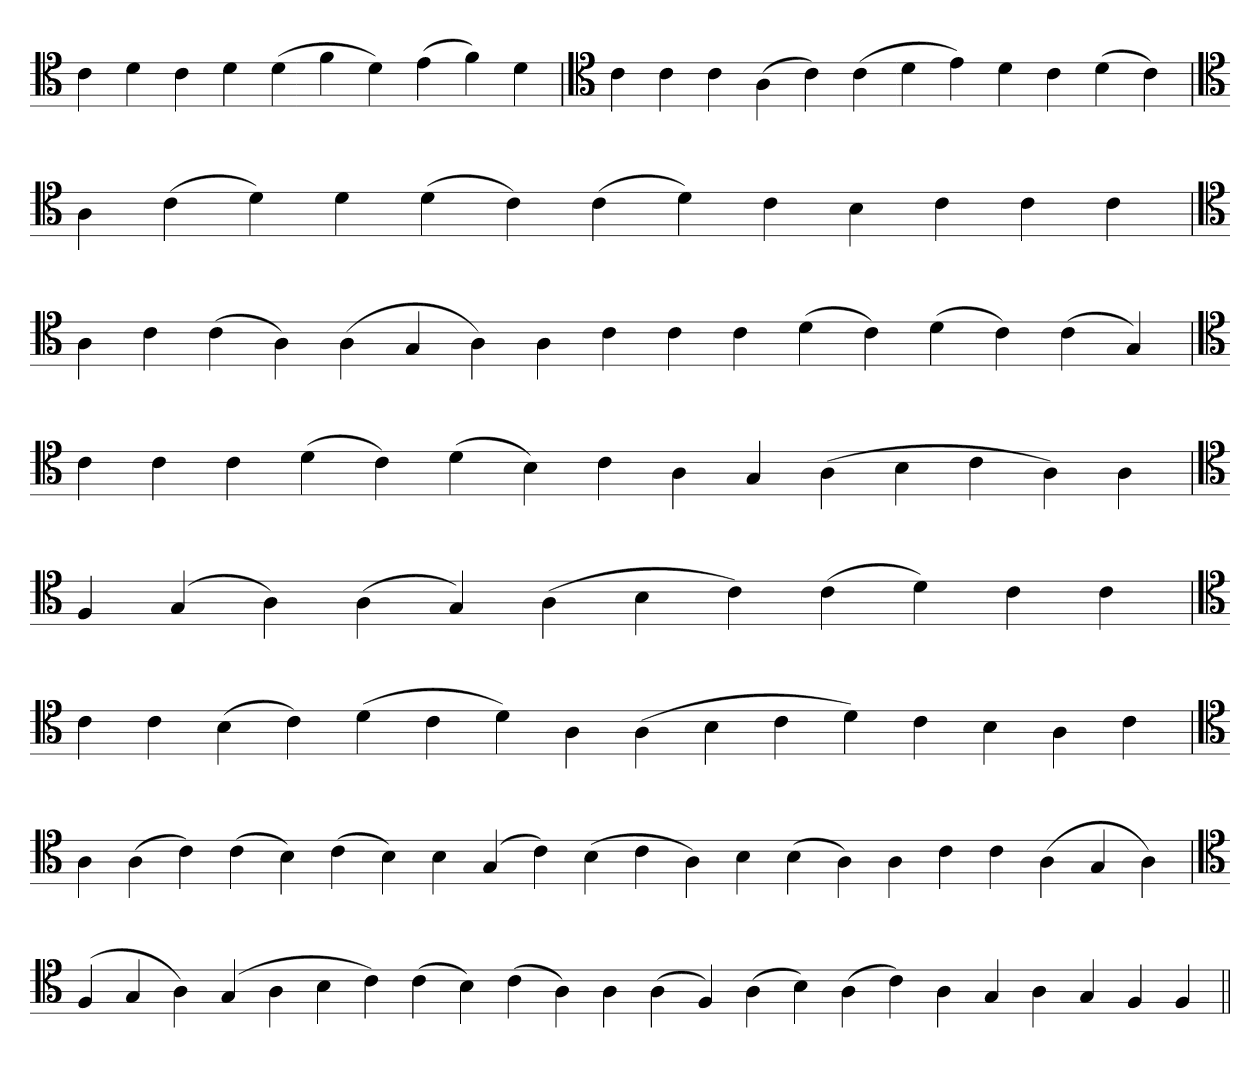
**kern
*part1
*staff1
*clefC4
=
4c
4d
4c
4d
(4d
4f
4d)
(4e
4f)
4d
=`
*clefC4
4c
4c
4c
(4A
4c)
(4c
4d
4e)
4d
4c
(4d
4c)
=
*clefC4
4A
(4c
4d)
4d
(4d
4c)
(4c
4d)
4c
4B
4c
4c
4c
=`
*clefC4
4A
4c
(4c
4A)
(4A
4G
4A)
4A
4c
4c
4c
(4d
4c)
(4d
4c)
(4c
4G)
=`
*clefC4
4c
4c
4c
(4d
4c)
(4d
4B)
4c
4A
4G
(4A
4B
4c
4A)
4A
=
*clefC4
4F
(4G
4A)
(4A
4G)
(4A
4B
4c)
(4c
4d)
4c
4c
=`
*clefC4
4c
4c
(4B
4c)
(4d
4c
4d)
4A
(4A
4B
4c
4d)
4c
4B
4A
4c
='
*clefC4
4A
(4A
4c)
(4c
4B)
(4c
4B)
4B
(4G
4c)
(4B
4c
4A)
4B
(4B
4A)
4A
4c
4c
(4A
4G
4A)
=`
*clefC4
(4F
4G
4A)
(4G
4A
4B
4c)
(4c
4B)
(4c
4A)
4A
(4A
4F)
(4A
4B)
(4A
4c)
4A
4G
4A
4G
4F
4F
=||
*-
